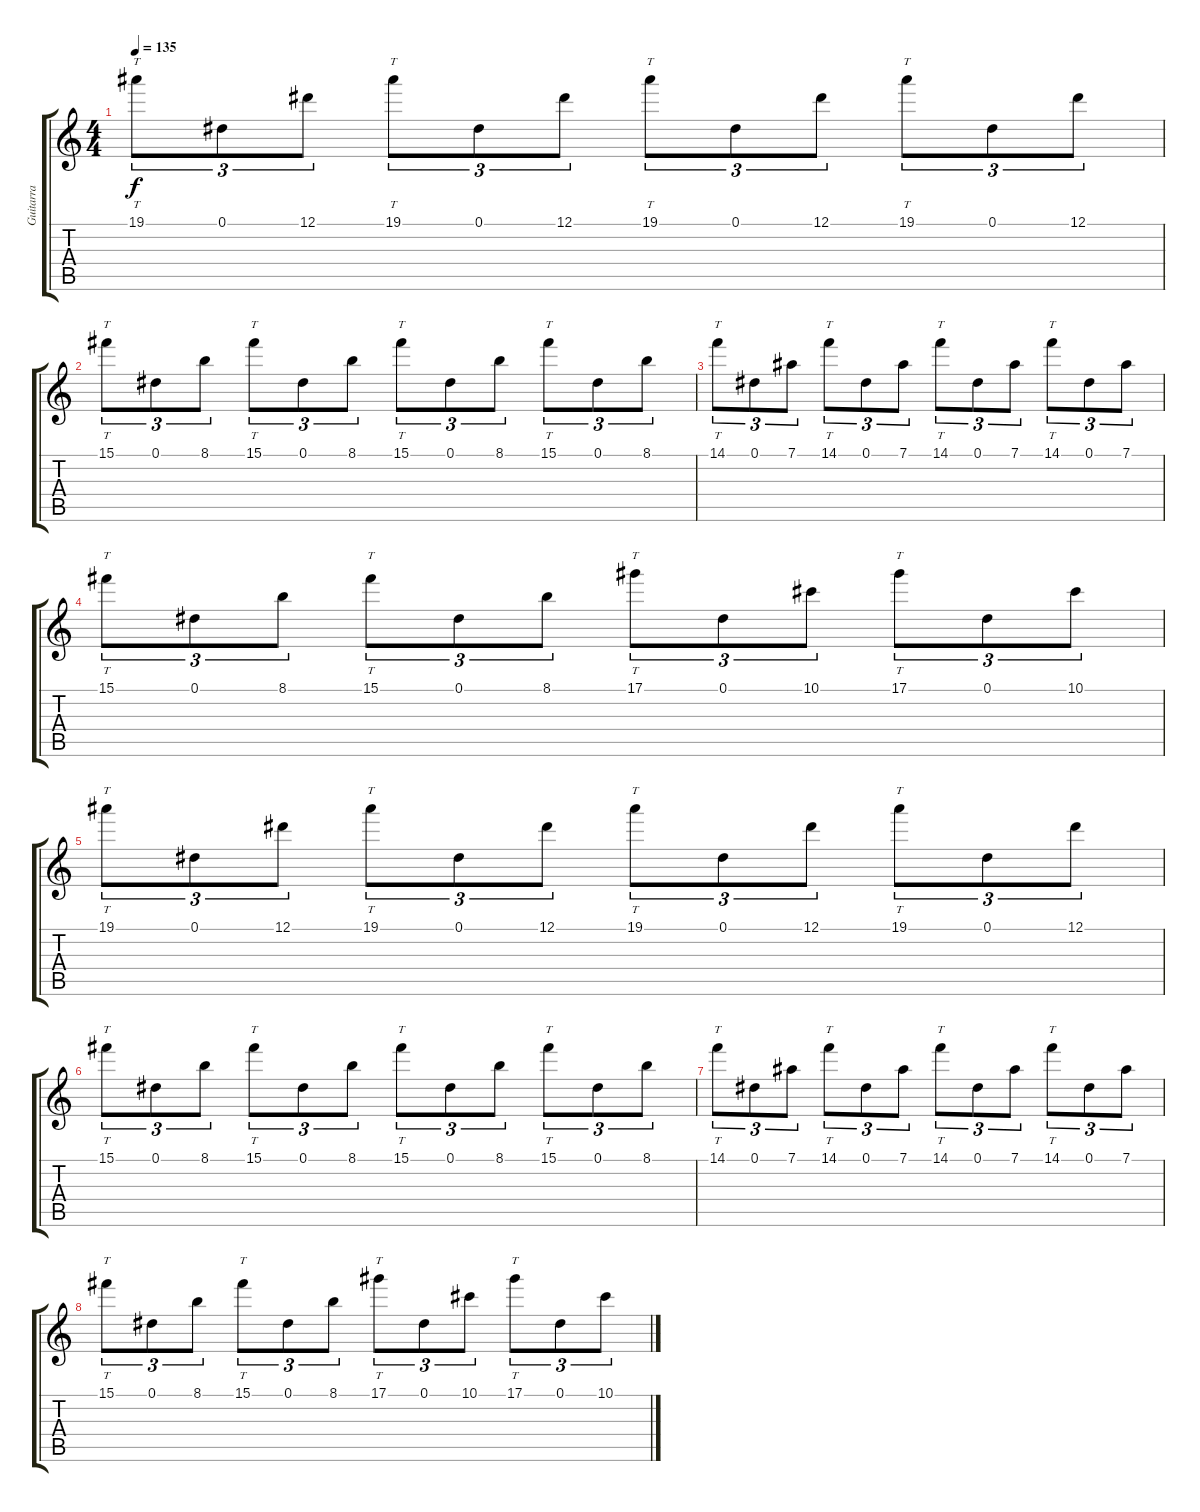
\track ("Guitarra" "Guitarra") {instrument distortionguitar}
\staff {score tabs}
\tuning (Eb4 Bb3 Gb3 Db3 Ab2 Eb2) {hide}
\ts (4 4)
\tempo 135
\clef g2
\ks c
19.1.8{tt tu (3 2) dy f} 0.1.8{tu (3 2)} 12.1.8{tu (3 2)} 19.1.8{tt tu (3 2)} 0.1.8{tu (3 2)} 12.1.8{tu (3 2)} 19.1.8{tt tu (3 2)} 0.1.8{tu (3 2)} 12.1.8{tu (3 2)} 19.1.8{tt tu (3 2)} 0.1.8{tu (3 2)} 12.1.8{tu (3 2)} |
15.1.8{tt tu (3 2)} 0.1.8{tu (3 2)} 8.1.8{tu (3 2)} 15.1.8{tt tu (3 2)} 0.1.8{tu (3 2)} 8.1.8{tu (3 2)} 15.1.8{tt tu (3 2)} 0.1.8{tu (3 2)} 8.1.8{tu (3 2)} 15.1.8{tt tu (3 2)} 0.1.8{tu (3 2)} 8.1.8{tu (3 2)} |
14.1.8{tt tu (3 2)} 0.1.8{tu (3 2)} 7.1.8{tu (3 2)} 14.1.8{tt tu (3 2)} 0.1.8{tu (3 2)} 7.1.8{tu (3 2)} 14.1.8{tt tu (3 2)} 0.1.8{tu (3 2)} 7.1.8{tu (3 2)} 14.1.8{tt tu (3 2)} 0.1.8{tu (3 2)} 7.1.8{tu (3 2)} |
15.1.8{tt tu (3 2)} 0.1.8{tu (3 2)} 8.1.8{tu (3 2)} 15.1.8{tt tu (3 2)} 0.1.8{tu (3 2)} 8.1.8{tu (3 2)} 17.1.8{tt tu (3 2)} 0.1.8{tu (3 2)} 10.1.8{tu (3 2)} 17.1.8{tt tu (3 2)} 0.1.8{tu (3 2)} 10.1.8{tu (3 2)} |
19.1.8{tt tu (3 2)} 0.1.8{tu (3 2)} 12.1.8{tu (3 2)} 19.1.8{tt tu (3 2)} 0.1.8{tu (3 2)} 12.1.8{tu (3 2)} 19.1.8{tt tu (3 2)} 0.1.8{tu (3 2)} 12.1.8{tu (3 2)} 19.1.8{tt tu (3 2)} 0.1.8{tu (3 2)} 12.1.8{tu (3 2)} |
15.1.8{tt tu (3 2)} 0.1.8{tu (3 2)} 8.1.8{tu (3 2)} 15.1.8{tt tu (3 2)} 0.1.8{tu (3 2)} 8.1.8{tu (3 2)} 15.1.8{tt tu (3 2)} 0.1.8{tu (3 2)} 8.1.8{tu (3 2)} 15.1.8{tt tu (3 2)} 0.1.8{tu (3 2)} 8.1.8{tu (3 2)} |
14.1.8{tt tu (3 2)} 0.1.8{tu (3 2)} 7.1.8{tu (3 2)} 14.1.8{tt tu (3 2)} 0.1.8{tu (3 2)} 7.1.8{tu (3 2)} 14.1.8{tt tu (3 2)} 0.1.8{tu (3 2)} 7.1.8{tu (3 2)} 14.1.8{tt tu (3 2)} 0.1.8{tu (3 2)} 7.1.8{tu (3 2)} |
15.1.8{tt tu (3 2)} 0.1.8{tu (3 2)} 8.1.8{tu (3 2)} 15.1.8{tt tu (3 2)} 0.1.8{tu (3 2)} 8.1.8{tu (3 2)} 17.1.8{tt tu (3 2)} 0.1.8{tu (3 2)} 10.1.8{tu (3 2)} 17.1.8{tt tu (3 2)} 0.1.8{tu (3 2)} 10.1.8{tu (3 2)}
